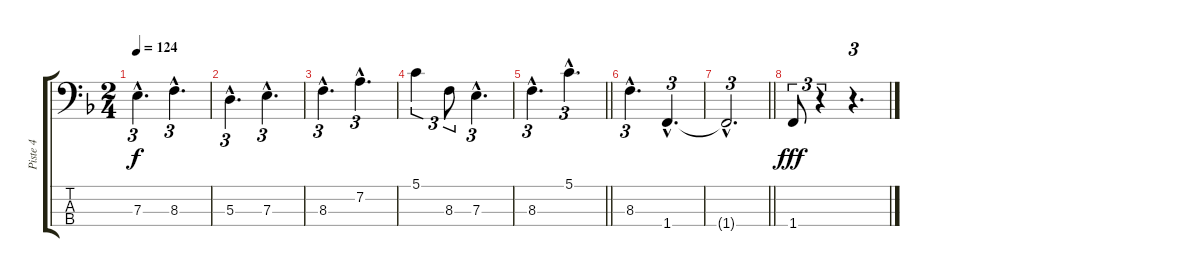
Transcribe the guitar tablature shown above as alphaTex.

\track ("Piste 4" "Piste 4") {instrument electricbassfinger}
\staff {score tabs}
\tuning (G2 D2 A1 E1) {hide}
\ts (2 4)
\tempo 124
\clef f4
\ks dminor
7.3{hac}.4{d tu (3 2) dy f} 8.3{hac}.4{d tu (3 2)} |
5.3{hac}.4{d tu (3 2)} 7.3{hac}.4{d tu (3 2)} |
8.3{hac}.4{d tu (3 2)} 7.2{hac}.4{d tu (3 2)} |
5.1.4{tu (3 2)} 8.3.8{tu (3 2)} 7.3{hac}.4{d tu (3 2)} |
\barLineRight lightlight
8.3{hac}.4{d tu (3 2)} 5.1{hac}.4{d tu (3 2)} |
8.3{hac}.4{d tu (3 2)} 1.4{hac}.4{d tu (3 2)} |
\barLineRight lightlight
1.4{hac t}.2{d tu (3 2)} |
1.4.8{tu (3 2) dy fff volume 16 instrument slapbass1} r.4{tu (3 2)} r.4{d tu (3 2)}
